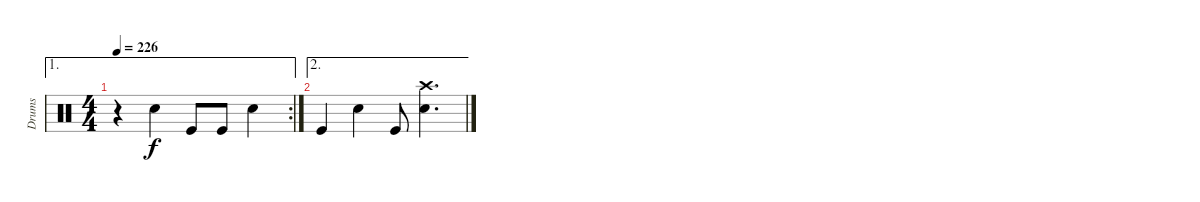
\track ("Drums" "Drums") {instrument percussion}
\staff {score}
\articulation defaults
\ae 1
\rc 2
\ts (4 4)
\tempo 226
\clef neutral
\ks c
r.4{dy f} "Snare (hit) 2".4 "Kick (hit)".8 "Kick (hit)".8 "Snare (hit) 2".4 |
\ae 2 "Kick (hit)".4 "Snare (hit) 2".4 "Kick (hit)".8
("Crash high (hit)" "Snare (hit) 2").4{d}
